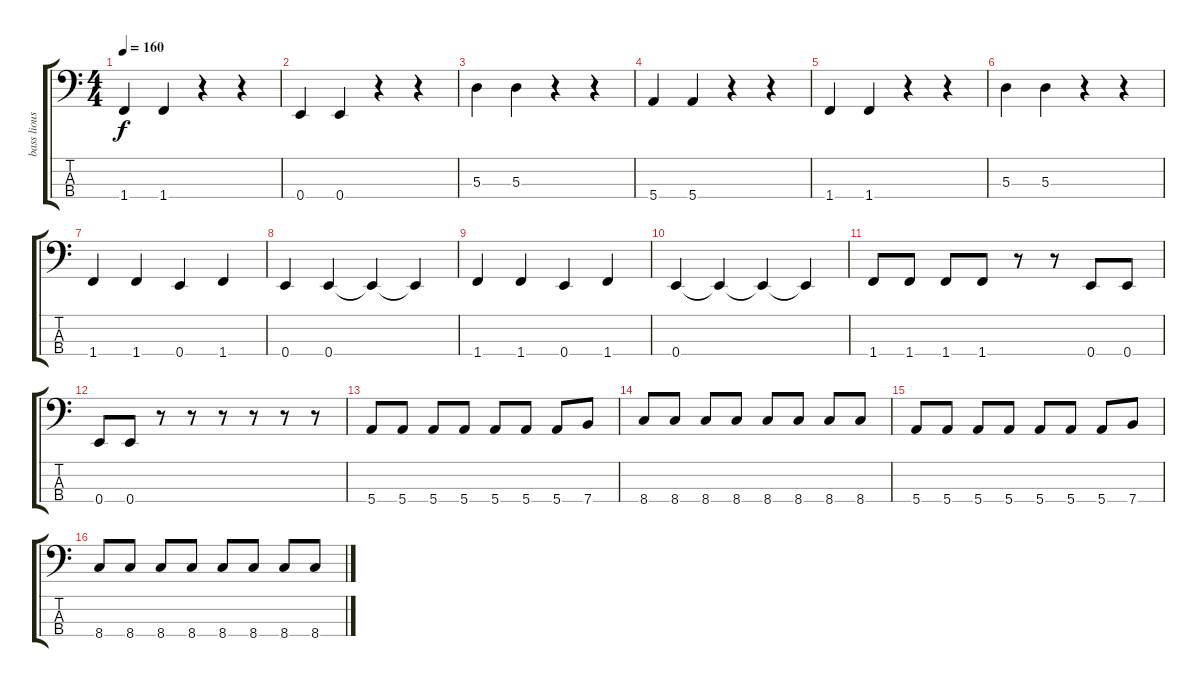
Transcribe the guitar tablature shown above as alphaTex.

\track ("bass lious" "bass lious") {instrument electricbassfinger}
\staff {score tabs}
\tuning (G2 D2 A1 E1) {hide}
\ts (4 4)
\tempo 160
\clef f4
\ks c
1.4.4{dy f} 1.4.4 r.4 r.4 |
0.4.4 0.4.4 r.4 r.4 |
5.3.4 5.3.4 r.4 r.4 |
5.4.4 5.4.4 r.4 r.4 |
1.4.4 1.4.4 r.4 r.4 |
5.3.4 5.3.4 r.4 r.4 |
1.4.4 1.4.4 0.4.4 1.4.4 |
0.4.4 0.4.4 0.4{t}.4 0.4{t}.4 |
1.4.4 1.4.4 0.4.4 1.4.4 |
0.4.4 0.4{t}.4 0.4{t}.4 0.4{t}.4 |
1.4.8 1.4.8 1.4.8 1.4.8 r.8 r.8 0.4.8 0.4.8 |
0.4.8 0.4.8 r.8 r.8 r.8 r.8 r.8 r.8 |
5.4.8 5.4.8 5.4.8 5.4.8 5.4.8 5.4.8 5.4.8 7.4.8 |
8.4.8 8.4.8 8.4.8 8.4.8 8.4.8 8.4.8 8.4.8 8.4.8 |
5.4.8 5.4.8 5.4.8 5.4.8 5.4.8 5.4.8 5.4.8 7.4.8 |
8.4.8 8.4.8 8.4.8 8.4.8 8.4.8 8.4.8 8.4.8 8.4.8
